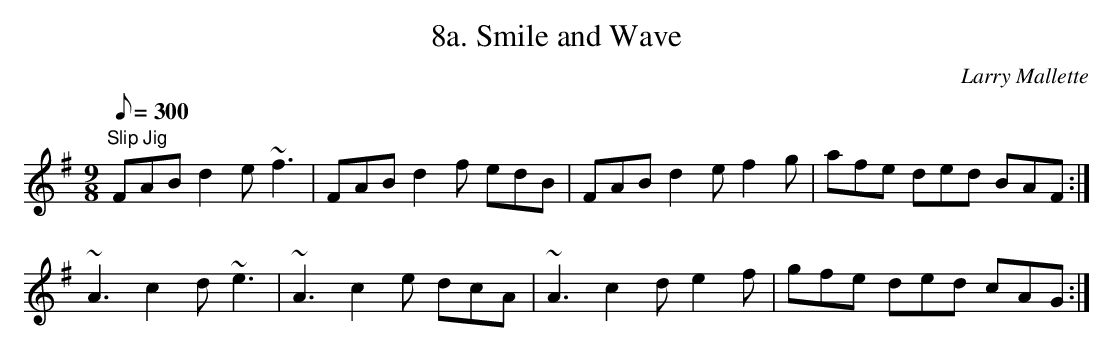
X:1
T:8a. Smile and Wave
C:Larry Mallette
M:9/8
Q:300
K:Dmix
"Slip Jig"
FAB d2e ~f3|FAB d2f edB|FAB d2e f2g|afe ded BAF:|
~A3 c2d ~e3|~A3 c2e dcA|~A3 c2d e2f|gfe ded cAG:|
